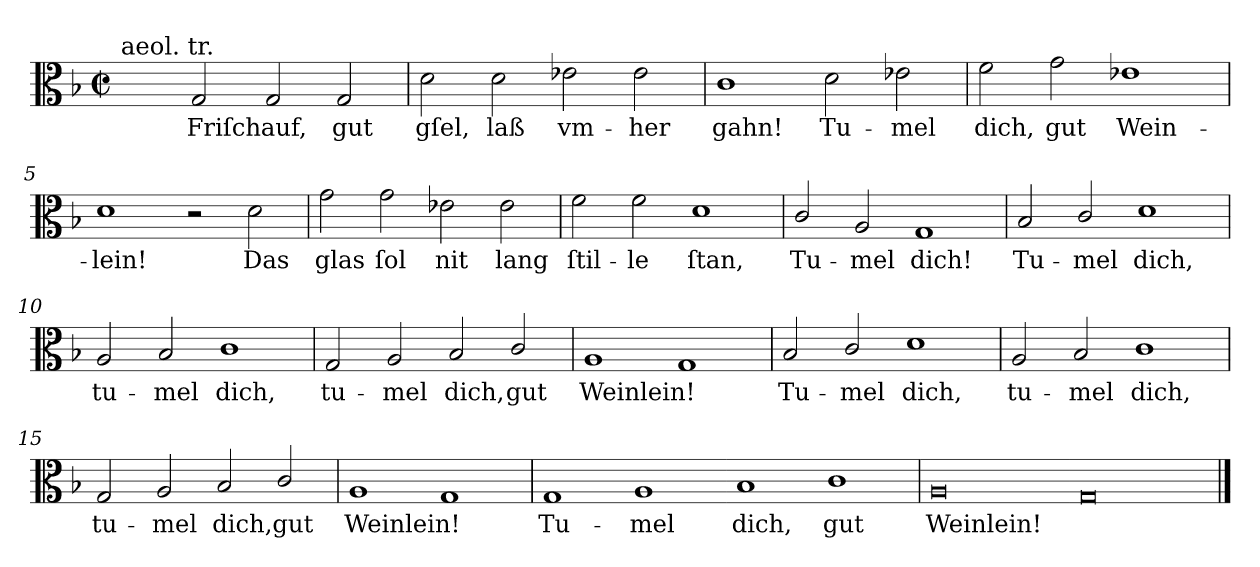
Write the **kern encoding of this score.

**kern	**text
*part1	*part1
*staff1	*staff1
*clefC3	*
*k[b-]	*
*M4/2	*
*met(c|)	*
=1	=1
!LO:TX:a:t=aeol. tr.	!
2ryy	.
2G	Friſch
2G	auf,
2G	gut
=2	=2
2d	gſel,
2d	laß
2e-X	vm-
2e-	-her
=3	=3
1c	gahn!
2d	Tu-
2e-X	-mel
=4	=4
2f	dich,
2g	gut
1e-X	Wein-
=5	=5
1d	-lein!
2r	.
2d	Das
=6	=6
2g	glas
2g	ſol
2e-X	nit
2e-	lang
=7	=7
2f	ſtil-
2f	-le
1d	ſtan,
=8	=8
2c/	Tu-
2A	-mel
1G	dich!
=9	=9
2B-	Tu-
2c/	-mel
1d	dich,
=10	=10
2A	tu-
2B-/	-mel
1c	dich,
=11	=11
2G	tu-
2A	-mel
2B-	dich,
2c/	gut
=12	=12
1A	Weinlein!
1G	.
=13	=13
2B-	Tu-
2c/	-mel
1d	dich,
=14	=14
2A	tu-
2B-/	-mel
1c	dich,
=15	=15
2G	tu-
2A	-mel
2B-	dich,
2c/	gut
=16	=16
1A	Weinlein!
1G	.
=17	=17
1G	Tu-
1A	-mel
=18-	=18-
1B-	dich,
1c	gut
=19	=19
0A	Weinlein!
=20-	=20-
0G/	.
==	==
*-	*-
